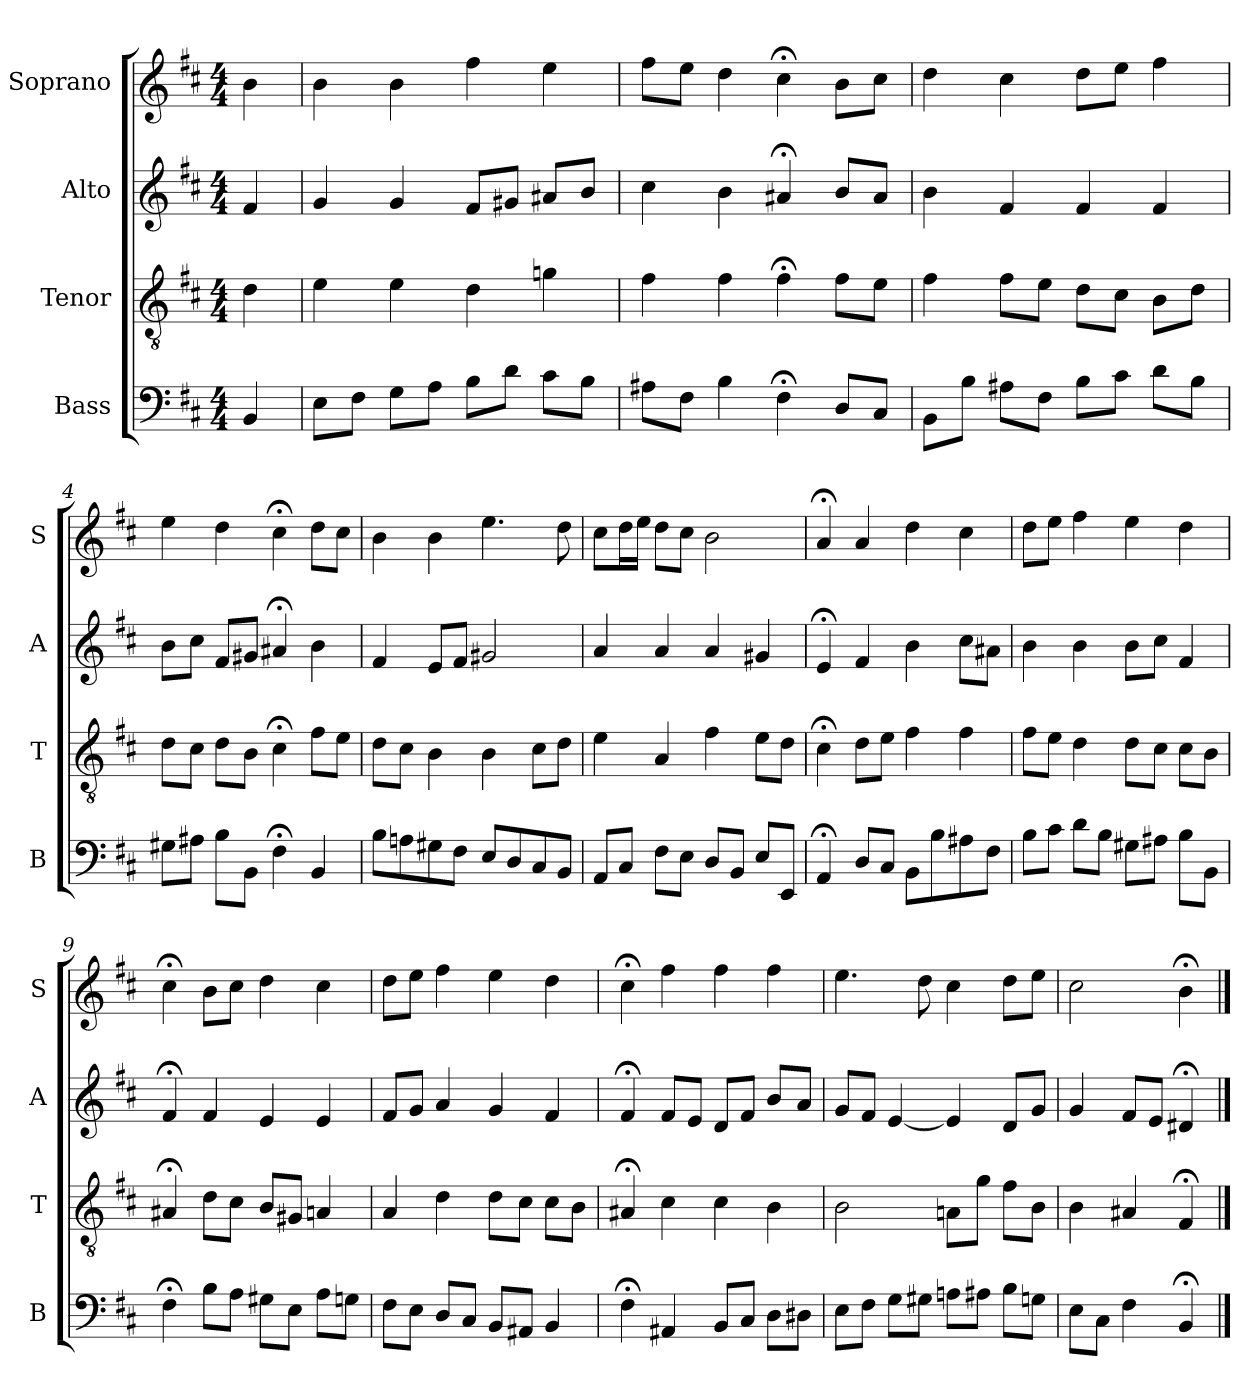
**kern	**kern	**kern	**kern
*part4	*part3	*part2	*part1
*staff4	*staff3	*staff2	*staff1
*I"Bass	*I"Tenor	*I"Alto	*I"Soprano
*I'B	*I'T	*I'A	*I'S
*clefF4	*clefGv2	*clefG2	*clefG2
*k[f#c#]	*k[f#c#]	*k[f#c#]	*k[f#c#]
*b:	*b:	*b:	*b:
*M4/4	*M4/4	*M4/4	*M4/4
*MM100	*MM100	*MM100	*MM100
=	=	=	=
4BB	4d	4f#	4b
=1	=1	=1	=1
8EL	4e	4g	4b
8F#J	.	.	.
8GL	4e	4g	4b
8AJ	.	.	.
8BL	4d	8f#L	4ff#
8dJ	.	8g#XJ	.
8c#L	4gn	8a#XL	4ee
8BJ	.	8bJ	.
=2	=2	=2	=2
8A#XL	4f#	4cc#	8ff#L
8F#J	.	.	8eeJ
4B	4f#	4b	4dd
4F#;<	4f#;<	4a#X;<	4cc#;<
8DL	8f#L	8bL	8bL
8C#J	8eJ	8a#J	8cc#J
=3	=3	=3	=3
8BBL	4f#	4b	4dd
8BJ	.	.	.
8A#XL	8f#L	4f#	4cc#
8F#J	8eJ	.	.
8BL	8dL	4f#	8ddL
8c#J	8c#J	.	8eeJ
8dL	8BL	4f#	4ff#
8BJ	8dJ	.	.
=4	=4	=4	=4
8G#XL	8dL	8bL	4ee
8A#XJ	8c#J	8cc#J	.
8BL	8dL	8f#L	4dd
8BBJ	8BJ	8g#XJ	.
4F#;<	4c#;<	4a#X;<	4cc#;<
4BB	8f#L	4b	8ddL
.	8eJ	.	8cc#J
=5	=5	=5	=5
8BL	8dL	4f#	4b
8An	8c#J	.	.
8G#X	4B	8eL	4b
8F#J	.	8f#J	.
8EL	4B	2g#X	4.ee
8D	.	.	.
8C#	8c#L	.	.
8BBJ	8dJ	.	8dd
=6	=6	=6	=6
8AAL	4e	4a	8cc#L
8C#J	.	.	16ddL
.	.	.	16eeJJ
8F#L	4A	4a	8ddL
8EJ	.	.	8cc#J
8DL	4f#	4a	2b
8BBJ	.	.	.
8EL	8eL	4g#X	.
8EEJ	8dJ	.	.
=7	=7	=7	=7
4AA;<	4c#;<	4e;<	4a;<
8DL	8dL	4f#	4a
8C#J	8eJ	.	.
8BBL	4f#	4b	4dd
8B	.	.	.
8A#X	4f#	8cc#L	4cc#
8F#J	.	8a#XJ	.
=8	=8	=8	=8
8BL	8f#L	4b	8ddL
8c#J	8eJ	.	8eeJ
8dL	4d	4b	4ff#
8BJ	.	.	.
8G#XL	8dL	8bL	4ee
8A#XJ	8c#J	8cc#J	.
8BL	8c#L	4f#	4dd
8BBJ	8BJ	.	.
=9	=9	=9	=9
4F#;<	4A#X;<	4f#;<	4cc#;<
8BL	8dL	4f#	8bL
8AJ	8c#J	.	8cc#J
8G#XL	8BL	4e	4dd
8EJ	8G#XJ	.	.
8AL	4An	4e	4cc#
8GnJ	.	.	.
=10	=10	=10	=10
8F#L	4A	8f#L	8ddL
8EJ	.	8gJ	8eeJ
8DL	4d	4a	4ff#
8C#J	.	.	.
8BBL	8dL	4g	4ee
8AA#XJ	8c#J	.	.
4BB	8c#L	4f#	4dd
.	8BJ	.	.
=11	=11	=11	=11
4F#;<	4A#X;<	4f#;<	4cc#;<
4AA#X	4c#	8f#L	4ff#
.	.	8eJ	.
8BBL	4c#	8dL	4ff#
8C#J	.	8f#J	.
8DL	4B	8bL	4ff#
8D#XJ	.	8aJ	.
=12	=12	=12	=12
8EL	2B	8gL	4.ee
8F#J	.	8f#J	.
8GL	.	[4e	.
8G#XJ	.	.	8dd
8AnL	8AnL	4e]	4cc#
8A#XJ	8gJ	.	.
8BL	8f#L	8dL	8ddL
8GnJ	8BJ	8gJ	8eeJ
=13	=13	=13	=13
8EL	4B	4g	2cc#
8C#J	.	.	.
4F#	4A#X	8f#L	.
.	.	8eJ	.
4BB;<	4F#;<	4d#X;<	4b;<
==	==	==	==
*-	*-	*-	*-
